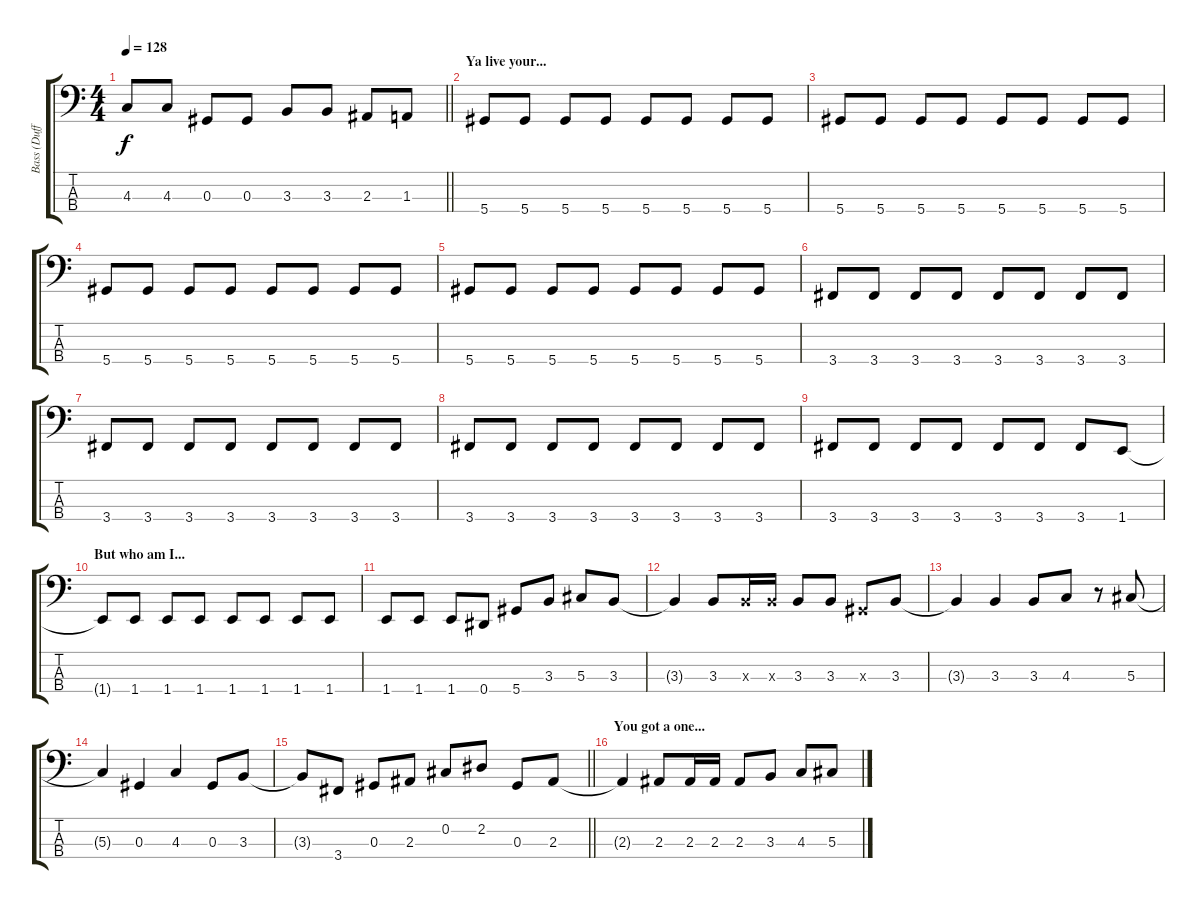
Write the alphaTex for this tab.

\track ("Bass (Duff)" "Bass (Duff") {instrument electricbasspick}
\staff {score tabs}
\tuning (Gb2 Db2 Ab1 Eb1) {hide}
\ts (4 4)
\tempo 128
\clef f4
\barLineRight lightlight
\ks c
4.3{t}.8{dy f} 4.3.8 0.3.8 0.3.8 3.3.8 3.3.8 2.3.8 1.3.8 |
\section ("" "Ya live your...")
5.4.8 5.4.8 5.4.8 5.4.8 5.4.8 5.4.8 5.4.8 5.4.8 |
5.4.8 5.4.8 5.4.8 5.4.8 5.4.8 5.4.8 5.4.8 5.4.8 |
5.4.8 5.4.8 5.4.8 5.4.8 5.4.8 5.4.8 5.4.8 5.4.8 |
5.4.8 5.4.8 5.4.8 5.4.8 5.4.8 5.4.8 5.4.8 5.4.8 |
3.4.8 3.4.8 3.4.8 3.4.8 3.4.8 3.4.8 3.4.8 3.4.8 |
3.4.8 3.4.8 3.4.8 3.4.8 3.4.8 3.4.8 3.4.8 3.4.8 |
3.4.8 3.4.8 3.4.8 3.4.8 3.4.8 3.4.8 3.4.8 3.4.8 |
3.4.8 3.4.8 3.4.8 3.4.8 3.4.8 3.4.8 3.4.8 1.4.8 |
\section ("" "But who am I...")
1.4{t}.8 1.4.8 1.4.8 1.4.8 1.4.8 1.4.8 1.4.8 1.4.8 |
1.4.8 1.4.8 1.4.8 0.4.8 5.4.8 3.3.8 5.3.8 3.3.8 |
3.3{t}.4 3.3.8 3.3{x}.16 3.3{x}.16 3.3.8 3.3.8 0.3{x}.8 3.3.8 |
3.3{t}.4 3.3.4 3.3.8 4.3.8 r.8 5.3.8 |
5.3{t}.4 0.3.4 4.3.4 0.3.8 3.3.8 |
\barLineRight lightlight
3.3{t}.8 3.4.8 0.3.8 2.3.8 0.2.8 2.2.8 0.3.8 2.3.8 |
\section ("" "You got a one...")
2.3{t}.4 2.3.8 2.3.16 2.3.16 2.3.8 3.3.8 4.3.8 5.3.8
